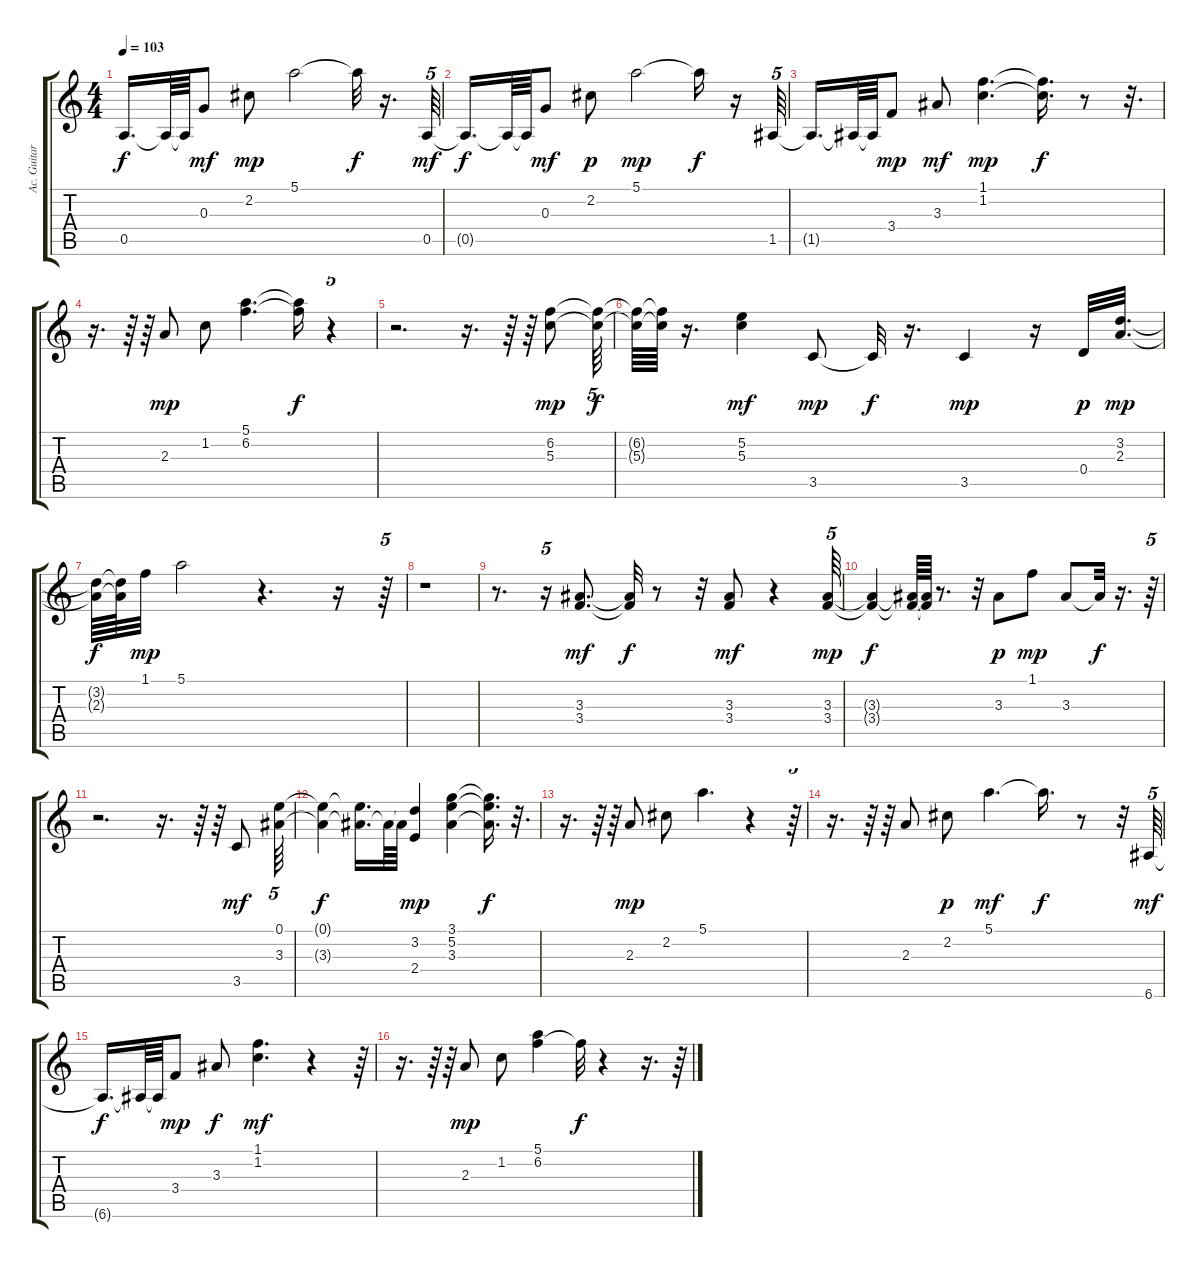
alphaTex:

\track ("Ac. Guitar (nylon)" "Ac. Guitar") {instrument acousticguitarnylon}
\staff {score tabs}
\tuning (E4 B3 G3 D3 A2 E2) {hide}
\ts (4 4)
\tempo 103
\clef g2
\ks c
0.5{t}.16{d dy f} 0.5{t}.64 0.5{t}.64 0.3.8{dy mf} 2.2.8{dy mp} 5.1.2 5.1{t}.32{dy f} r.16{d} 0.5.64{tu (5 4) dy mf} |
0.5{t}.16{d dy f} 0.5{t}.64 0.5{t}.64 0.3.8{dy mf} 2.2.8{dy p} 5.1.2{dy mp} 5.1{t}.16{dy f} r.16 1.5.64{tu (5 4)} |
1.5{t}.16{d} 1.5{t}.64 1.5{t}.64 3.4.8{dy mp} 3.3.8{dy mf} (1.1 1.2).4{d dy mp} (1.1{t} 1.2{t}).16{d dy f} r.8 r.32{d} |
r.16{d} r.64 r.64 2.3.8{dy mp} 1.2.8 (5.1 6.2).4{d} (5.1{t} 6.2{t}).16{dy f} r.4{tu (5 4)} |
r.2{d} r.16{d} r.64 r.64 (6.2 5.3).8{dy mp} (6.2{t} 5.3{t}).64{tu (5 4) dy f} |
(6.2{t} 5.3{t}).64 (6.2{t} 5.3{t}).64 r.16{d} (5.2 5.3).4{dy mf} 3.5.8{dy mp} 3.5{t}.32{dy f} r.16{d} 3.5.4{dy mp} r.16 0.4.32{dy p} (3.2 2.3).32{d dy mp} |
(3.2{t} 2.3{t}).64{dy f} (3.2{t} 2.3{t}).64 1.1.32{dy mp} 5.1.2 r.4{d} r.16 r.64{tu (5 4)} |
r.1 |
r.8{d} r.16{tu (5 4)} (3.3 3.4).8{d dy mf} (3.3{t} 3.4{t}).32{dy f} r.8 r.32 (3.3 3.4).8{dy mf} r.4 (3.3 3.4).64{tu (5 4) dy mp} |
(3.3{t} 3.4{t}).4{dy f} (3.3{t} 3.4{t}).64 (3.3{t} 3.4{t}).64 r.8{d} r.32 3.3.8{dy p} 1.1.8{dy mp} 3.3.8 3.3{t}.32{dy f} r.16{d} r.64{tu (5 4)} |
r.2{d} r.16{d} r.64 r.64 3.5.8{dy mf} (0.1 3.3).64{tu (5 4)} |
(0.1{t} 3.3{t}).4{dy f} (0.1{t} 3.3{t}).16{d} 3.3{t}.64 3.3{t}.64 (3.2 2.4).4{dy mp} (3.1 5.2 3.3).4 (3.1{t} 5.2{t} 3.3{t}).16{d dy f} r.32{d} |
r.16{d} r.64 r.64 2.3.8{dy mp} 2.2.8 5.1.4{d} r.4 r.64{tu (5 4)} |
r.16{d} r.64 r.64 2.3.8 2.2.8{dy p} 5.1.4{d dy mf} 5.1{t}.16{d dy f} r.8 r.32 6.6.64{tu (5 4) dy mf} |
6.6{t}.16{d dy f} 6.6{t}.64 6.6{t}.64 3.4.8{dy mp} 3.3.8{dy f} (1.1 1.2).4{d dy mf} r.4 r.64{tu (5 4)} |
r.16{d} r.64 r.64 2.3.8{dy mp} 1.2.8 (5.1 6.2).4 6.2{t}.32{dy f} r.4 r.16{d} r.64{tu (5 4)}
